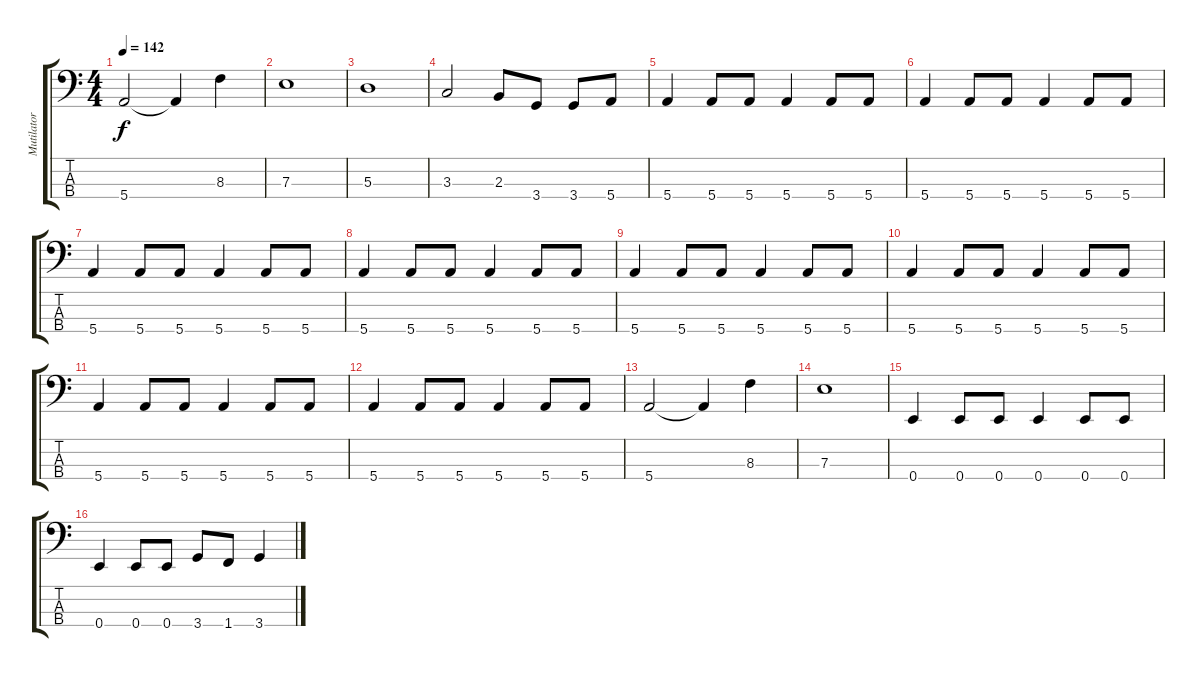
\track ("Mutilator" "Mutilator") {instrument electricbassfinger}
\staff {score tabs}
\tuning (G2 D2 A1 E1) {hide}
\ts (4 4)
\tempo 142
\clef f4
\ks c
5.4.2{dy f} 5.4{t}.4 8.3.4 |
7.3.1 |
5.3.1 |
3.3.2 2.3.8 3.4.8 3.4.8 5.4.8 |
5.4.4 5.4.8 5.4.8 5.4.4 5.4.8 5.4.8 |
5.4.4 5.4.8 5.4.8 5.4.4 5.4.8 5.4.8 |
5.4.4 5.4.8 5.4.8 5.4.4 5.4.8 5.4.8 |
5.4.4 5.4.8 5.4.8 5.4.4 5.4.8 5.4.8 |
5.4.4 5.4.8 5.4.8 5.4.4 5.4.8 5.4.8 |
5.4.4 5.4.8 5.4.8 5.4.4 5.4.8 5.4.8 |
5.4.4 5.4.8 5.4.8 5.4.4 5.4.8 5.4.8 |
5.4.4 5.4.8 5.4.8 5.4.4 5.4.8 5.4.8 |
5.4.2 5.4{t}.4 8.3.4 |
7.3.1 |
0.4.4 0.4.8 0.4.8 0.4.4 0.4.8 0.4.8 |
0.4.4 0.4.8 0.4.8 3.4.8 1.4.8 3.4.4
